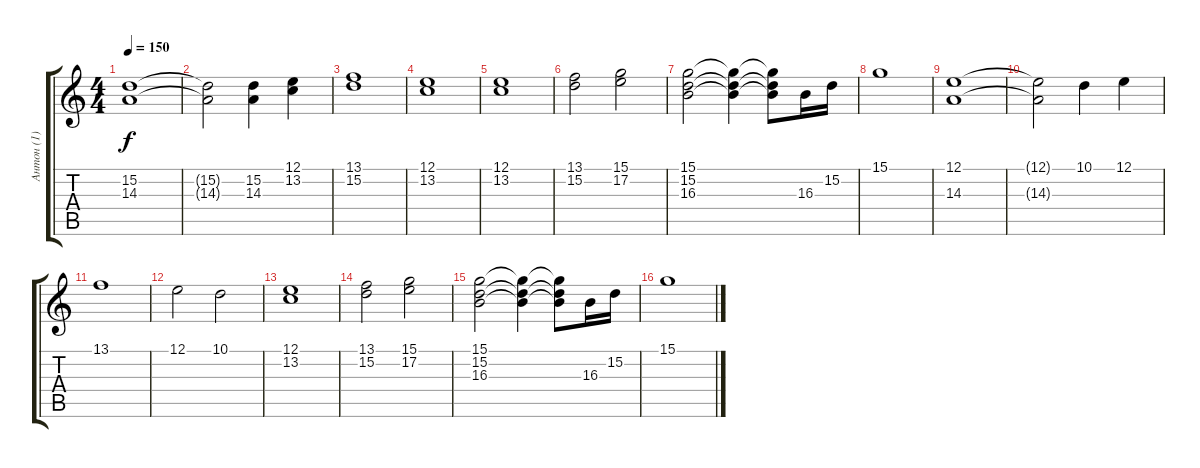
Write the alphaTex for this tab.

\track ("Антон (1) - клавиши" "Антон (1) ") {instrument acousticgrandpiano}
\staff {score tabs}
\tuning (E4 B3 G3 D3 A2 E2) {hide}
\ts (4 4)
\tempo 150
\clef g2
\ks c
(15.2 14.3).1{dy f} |
(15.2{t} 14.3{t}).2 (15.2 14.3).4 (12.1 13.2).4 |
(13.1 15.2).1 |
(12.1 13.2).1 |
(12.1 13.2).1 |
(13.1 15.2).2 (15.1 17.2).2 |
(15.1 15.2 16.3).2 (15.1{t} 15.2{t} 16.3{t}).4 (15.1{t} 15.2{t} 16.3{t}).8 16.3.16 15.2.16 |
15.1.1 |
(12.1 14.3).1 |
(12.1{t} 14.3{t}).2 10.1.4 12.1.4 |
13.1.1 |
12.1.2 10.1.2 |
(12.1 13.2).1 |
(13.1 15.2).2 (15.1 17.2).2 |
(15.1 15.2 16.3).2 (15.1{t} 15.2{t} 16.3{t}).4 (15.1{t} 15.2{t} 16.3{t}).8 16.3.16 15.2.16 |
15.1.1
